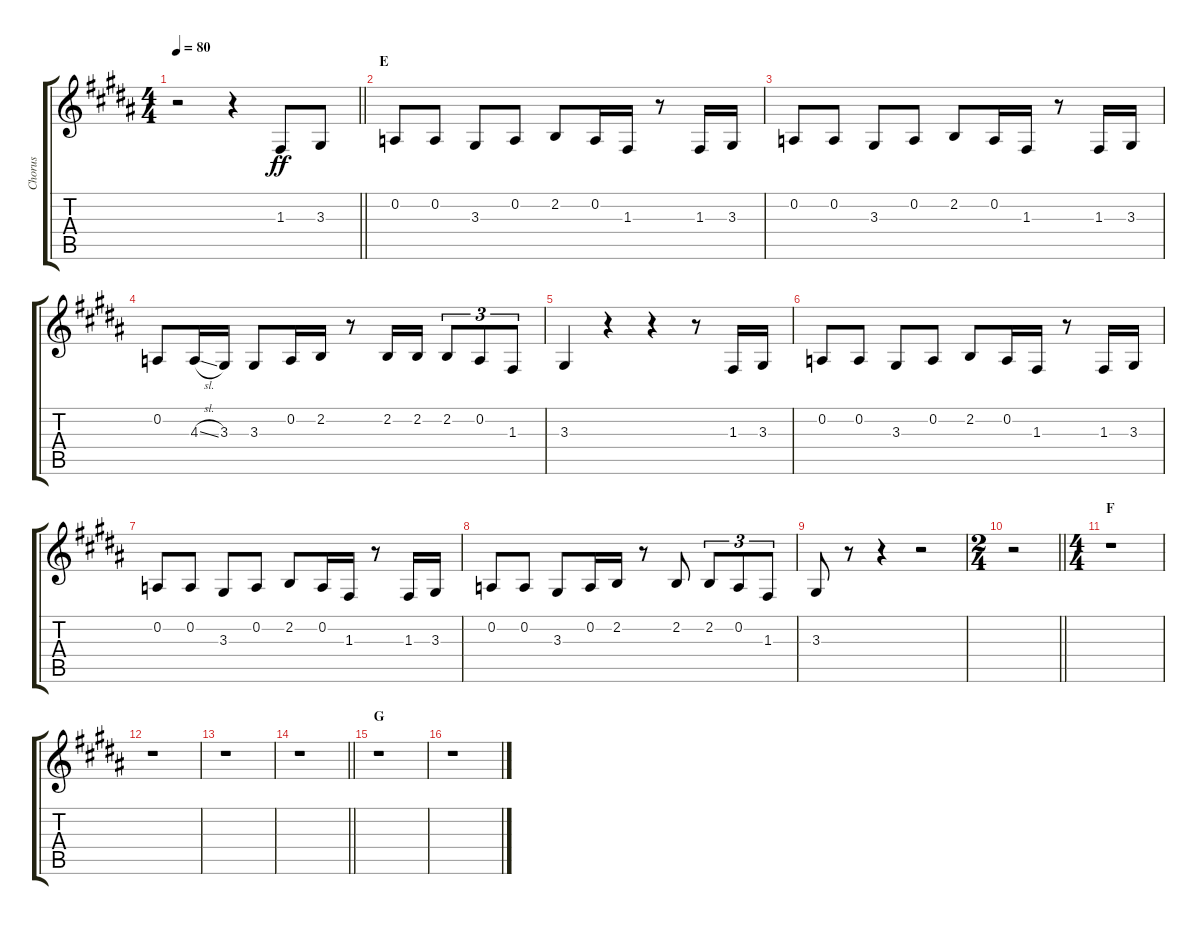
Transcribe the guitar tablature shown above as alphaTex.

\track ("Chorus" "Chorus") {instrument voiceoohs}
\staff {score tabs}
\tuning (D4 A3 F3 C3 G2 D2) {hide}
\ts (4 4)
\tempo 80
\clef g2
\barLineRight lightlight
\ks b
r.2{dy ff} r.4 1.3.8 3.3.8 |
\section ("" "E")
0.2.8 0.2.8 3.3.8 0.2.8 2.2.8 0.2.16 1.3.16 r.8 1.3.16 3.3.16 |
0.2.8 0.2.8 3.3.8 0.2.8 2.2.8 0.2.16 1.3.16 r.8 1.3.16 3.3.16 |
0.2.8 4.3{sl}.16 3.3.16 3.3.8 0.2.16 2.2.16 r.8 2.2.16 2.2.16 2.2.8{tu (3 2)} 0.2.8{tu (3 2)} 1.3.8{tu (3 2)} |
3.3.4 r.4 r.4 r.8 1.3.16 3.3.16 |
0.2.8 0.2.8 3.3.8 0.2.8 2.2.8 0.2.16 1.3.16 r.8 1.3.16 3.3.16 |
0.2.8 0.2.8 3.3.8 0.2.8 2.2.8 0.2.16 1.3.16 r.8 1.3.16 3.3.16 |
0.2.8 0.2.8 3.3.8 0.2.16 2.2.16 r.8 2.2.8 2.2.8{tu (3 2)} 0.2.8{tu (3 2)} 1.3.8{tu (3 2)} |
3.3.8 r.8 r.4 r.2 |
\ts (2 4)
\barLineRight lightlight
r.2 |
\ts (4 4)
\section ("" "F")
r.1 |
r.1 |
r.1 |
\barLineRight lightlight
r.1 |
\section ("" "G")
r.1 |
r.1
